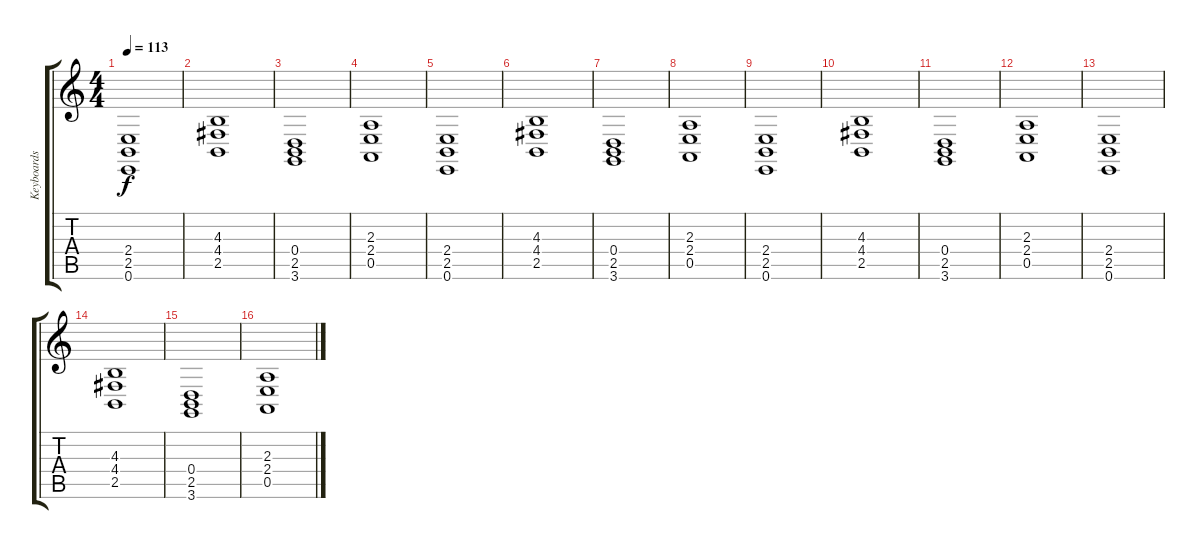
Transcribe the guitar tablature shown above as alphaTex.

\track ("Keyboards" "Keyboards") {instrument lead2sawtooth}
\staff {score tabs}
\tuning (E4 B3 G3 D3 A2 E2) {hide}
\ts (4 4)
\tempo 113
\clef g2
\ks c
(2.4 2.5 0.6).1{dy f} |
(4.3 4.4 2.5).1{volume 13} |
(0.4 2.5 3.6).1 |
(2.3 2.4 0.5).1 |
(2.4 2.5 0.6).1 |
(4.3 4.4 2.5).1{volume 13} |
(0.4 2.5 3.6).1 |
(2.3 2.4 0.5).1 |
(2.4 2.5 0.6).1 |
(4.3 4.4 2.5).1{volume 13} |
(0.4 2.5 3.6).1 |
(2.3 2.4 0.5).1 |
(2.4 2.5 0.6).1 |
(4.3 4.4 2.5).1{volume 13} |
(0.4 2.5 3.6).1 |
(2.3 2.4 0.5).1
